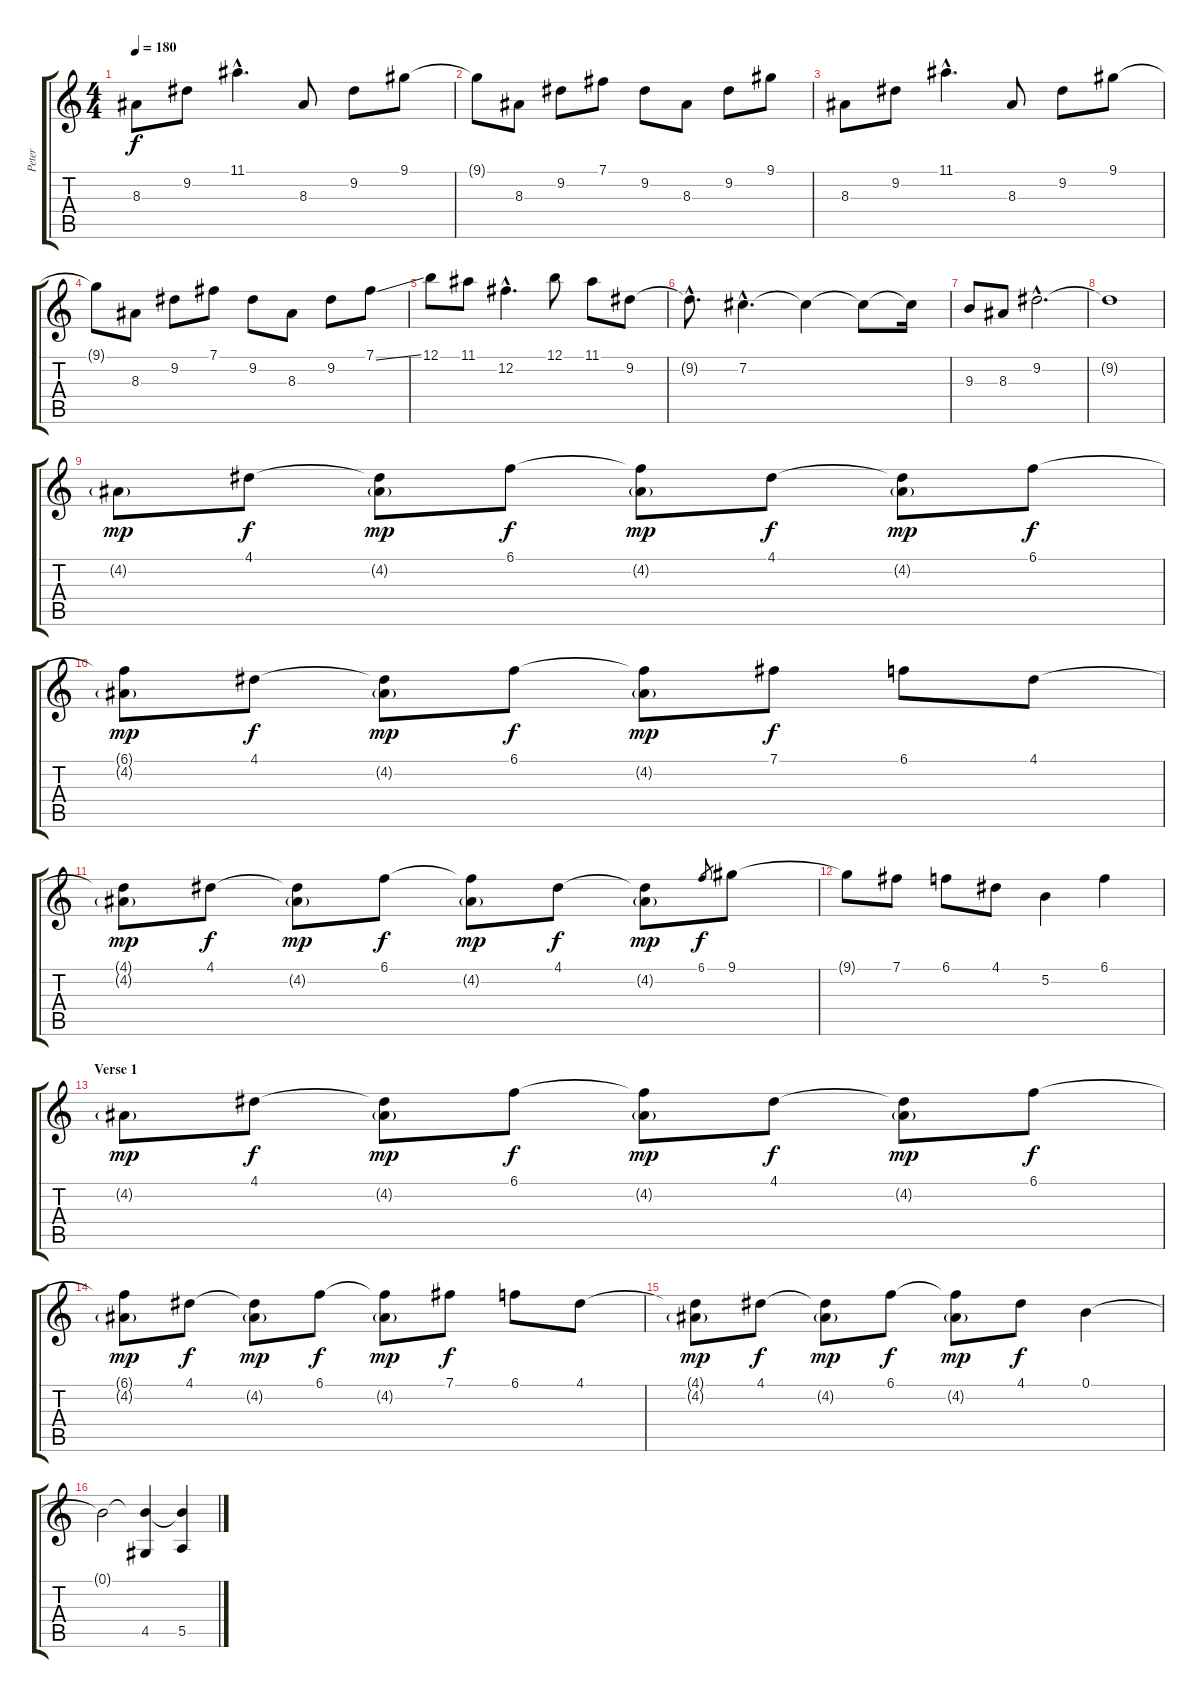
\track ("Peter" "Peter") {instrument distortionguitar}
\staff {score tabs}
\tuning (B3 Gb3 D3 A2 E2 B1) {hide}
\ts (4 4)
\tempo 180
\clef g2
\ks c
8.3.8{dy f} 9.2.8 11.1{hac}.4{d} 8.3.8 9.2.8 9.1.8 |
9.1{t}.8 8.3.8 9.2.8 7.1.8 9.2.8 8.3.8 9.2.8 9.1.8 |
8.3.8 9.2.8 11.1{hac}.4{d} 8.3.8 9.2.8 9.1.8 |
9.1{t}.8 8.3.8 9.2.8 7.1.8 9.2.8 8.3.8 9.2.8 7.1{ss}.8 |
12.1.8 11.1.8 12.2{hac}.4{d} 12.1.8 11.1.8 9.2.8 |
9.2{hac t}.8{d} 7.2{hac}.4{d} 7.2{t}.4 7.2{t}.8 7.2{t}.16 |
9.3.8 8.3.8 9.2{hac}.2{d} |
9.2{t}.1 |
4.2{g}.8{dy mp} 4.1.8{dy f} (4.1{t} 4.2{g}).8{dy mp} 6.1.8{dy f} (6.1{t} 4.2{g}).8{dy mp} 4.1.8{dy f} (4.1{t} 4.2{g}).8{dy mp} 6.1.8{dy f} |
(6.1{t} 4.2{g}).8{dy mp} 4.1.8{dy f} (4.1{t} 4.2{g}).8{dy mp} 6.1.8{dy f} (6.1{t} 4.2{g}).8{dy mp} 7.1.8{dy f} 6.1.8 4.1.8 |
(4.1{t} 4.2{g}).8{dy mp} 4.1.8{dy f} (4.1{t} 4.2{g}).8{dy mp} 6.1.8{dy f} (6.1{t} 4.2{g}).8{dy mp} 4.1.8{dy f} (4.1{t} 4.2{g}).8{dy mp} 6.1.8{gr dy f} 9.1.8 |
9.1{t}.8 7.1.8 6.1.8 4.1.8 5.2.4 6.1.4 |
\section ("" "Verse 1")
4.2{g}.8{dy mp} 4.1.8{dy f} (4.1{t} 4.2{g}).8{dy mp} 6.1.8{dy f} (6.1{t} 4.2{g}).8{dy mp} 4.1.8{dy f} (4.1{t} 4.2{g}).8{dy mp} 6.1.8{dy f} |
(6.1{t} 4.2{g}).8{dy mp} 4.1.8{dy f} (4.1{t} 4.2{g}).8{dy mp} 6.1.8{dy f} (6.1{t} 4.2{g}).8{dy mp} 7.1.8{dy f} 6.1.8 4.1.8 |
(4.1{t} 4.2{g}).8{dy mp} 4.1.8{dy f} (4.1{t} 4.2{g}).8{dy mp} 6.1.8{dy f} (6.1{t} 4.2{g}).8{dy mp} 4.1.8{dy f} 0.1.4 |
0.1{t}.2 (0.1{t} 4.5).4 (0.1{t} 5.5).4
